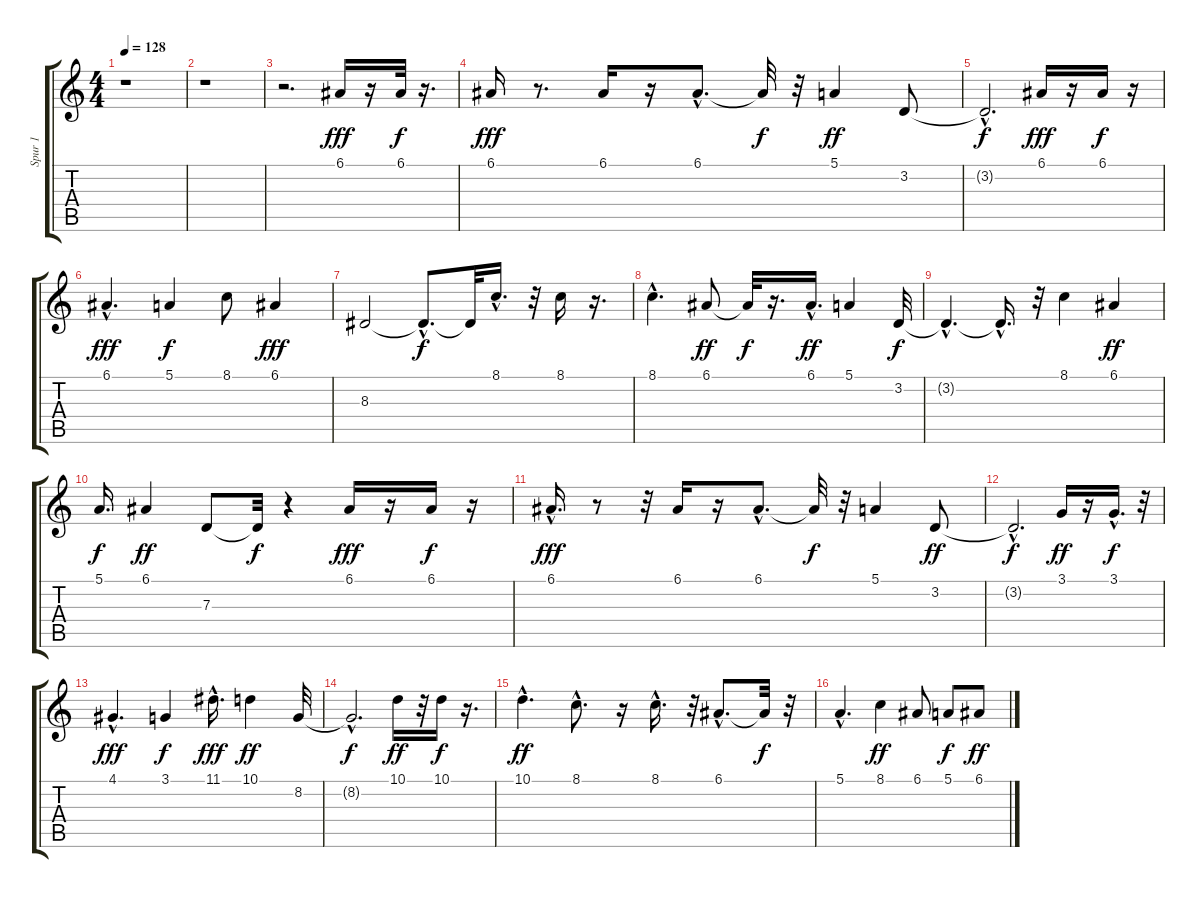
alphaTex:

\track ("Spur 1" "Spur 1") {instrument flute}
\staff {score tabs}
\tuning (E4 B3 G3 D3 A2 E2) {hide}
\ts (4 4)
\tempo 128
\clef g2
\ks c
r.1{dy fff} |
r.1 |
r.2{d} 6.1.16{balance 4} r.16 6.1.32{dy f} r.16{d} |
6.1.16{dy fff} r.8{d} 6.1.16 r.16 6.1{hac}.8{d} 6.1{t}.32{dy f} r.32 5.1.4{dy ff} 3.2.8 |
3.2{hac t}.2{d dy f} 6.1.16{dy fff} r.16 6.1.16{dy f} r.16 |
6.1{hac}.4{d dy fff} 5.1.4{dy f} 8.1.8 6.1.4{dy fff} |
8.3.2 8.3{hac t}.8{d dy f} 8.3{t}.32 8.1{hac}.16{d} r.32 8.1.16 r.16{d} |
8.1{hac}.4{d} 6.1.8{dy ff} 6.1{t}.32{dy f} r.16{d} 6.1{hac}.16{d dy ff} 5.1.4 3.2.32{dy f} |
3.2{hac t}.4{d} 3.2{hac t}.16{d} r.32 8.1.4 6.1.4{dy ff} |
5.1.16{d dy f} 6.1.4{dy ff} 7.3.8 7.3{t}.32{dy f} r.4 6.1.16{dy fff} r.16 6.1.16{dy f} r.16 |
6.1{hac}.16{d dy fff} r.8 r.32 6.1.16 r.16 6.1{hac}.8{d} 6.1{t}.32{dy f} r.32 5.1.4 3.2.8{dy ff} |
3.2{hac t}.2{d dy f} 3.1.16{dy ff} r.16 3.1{hac}.16{d dy f} r.32 |
4.1{hac}.4{d dy fff} 3.1.4{dy f} 11.1{hac}.16{d dy fff} 10.1.4{dy ff} 8.2.32 |
8.2{hac t}.2{d dy f} 10.1.16{dy ff} r.32 10.1.16{dy f} r.16{d} |
10.1{hac}.4{d dy ff} 8.1{hac}.8{d} r.16 8.1{hac}.16{d} r.32 6.1{hac}.8{d} 6.1{t}.32{dy f} r.32 |
5.1{hac}.4{d} 8.1.4{dy ff} 6.1.8 5.1.8{dy f} 6.1.8{dy ff}
